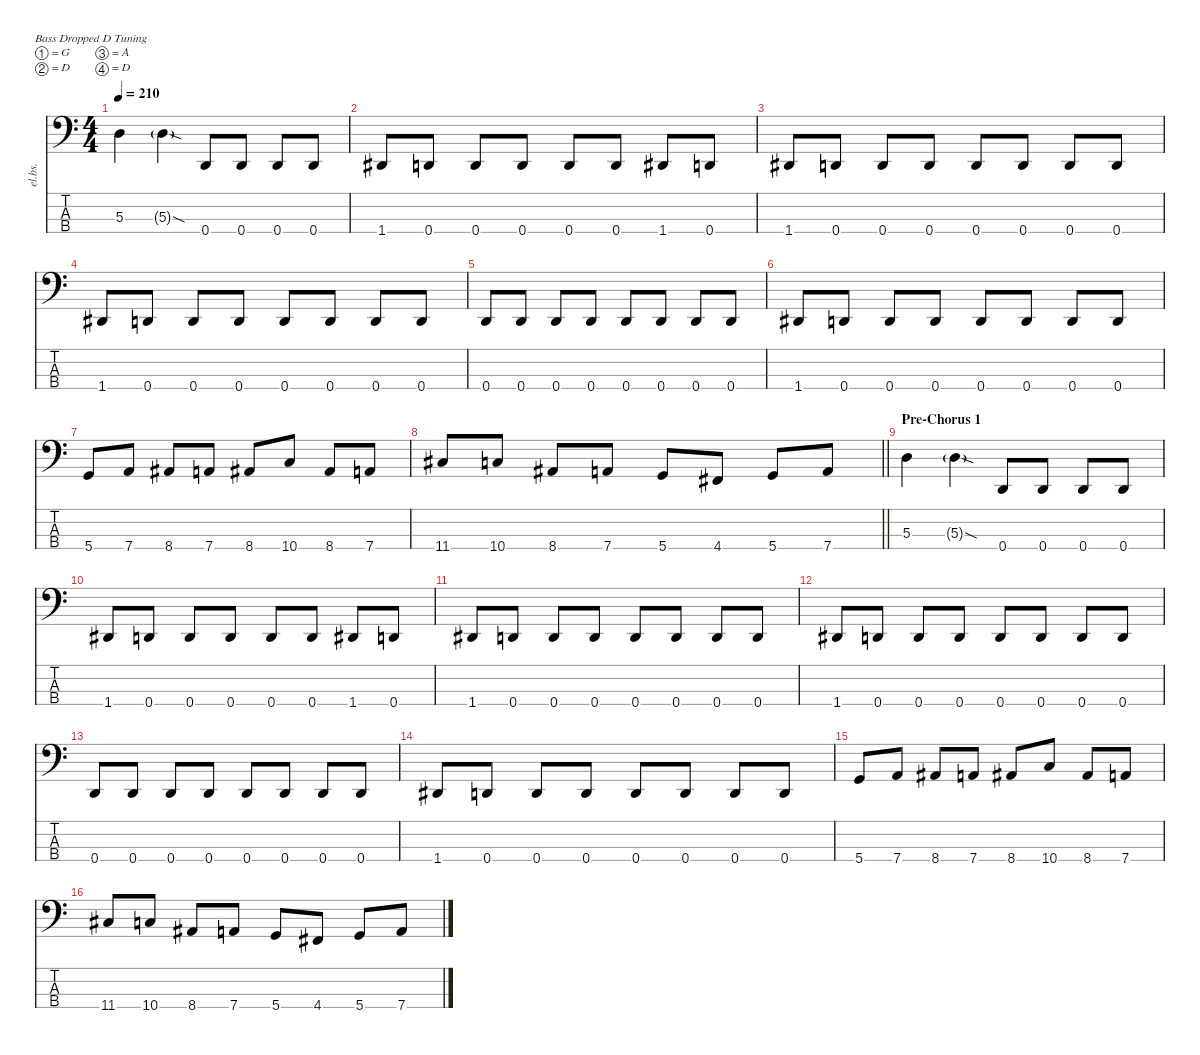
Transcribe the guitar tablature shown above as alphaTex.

\defaultSystemsLayout 4
\hideDynamics
\bracketExtendMode nobrackets
\otherSystemsTrackNameOrientation horizontal
\track ("John Campbell" "el.bs.") {instrument electricbasspick}
\staff {score tabs}
\tuning (G2 D2 A1 D1)
\ts (4 4)
\tempo 210
\clef f4
\ks c
5.3.4{dy f} 5.3{sod g}.4{dy mf} 0.4.8{dy f} 0.4.8 0.4.8 0.4.8 |
1.4{acc #}.8 0.4.8 0.4.8 0.4.8 0.4.8 0.4.8 1.4{acc #}.8 0.4.8 |
1.4{acc #}.8 0.4.8 0.4.8 0.4.8 0.4.8 0.4.8 0.4.8 0.4.8 |
1.4{acc #}.8 0.4.8 0.4.8 0.4.8 0.4.8 0.4.8 0.4.8 0.4.8 |
0.4.8 0.4.8 0.4.8 0.4.8 0.4.8 0.4.8 0.4.8 0.4.8 |
1.4{acc #}.8 0.4.8 0.4.8 0.4.8 0.4.8 0.4.8 0.4.8 0.4.8 |
5.4.8 7.4.8 8.4{acc #}.8 7.4.8 8.4{acc #}.8 10.4.8 8.4{acc #}.8 7.4.8 |
\barLineRight lightlight
11.4{acc #}.8 10.4.8 8.4{acc #}.8 7.4.8 5.4.8 4.4{acc #}.8 5.4.8 7.4.8 |
\section ("" "Pre-Chorus 1")
5.3.4 5.3{sod g}.4{dy mf} 0.4.8{dy f} 0.4.8 0.4.8 0.4.8 |
1.4{acc #}.8 0.4.8 0.4.8 0.4.8 0.4.8 0.4.8 1.4{acc #}.8 0.4.8 |
1.4{acc #}.8 0.4.8 0.4.8 0.4.8 0.4.8 0.4.8 0.4.8 0.4.8 |
1.4{acc #}.8 0.4.8 0.4.8 0.4.8 0.4.8 0.4.8 0.4.8 0.4.8 |
0.4.8 0.4.8 0.4.8 0.4.8 0.4.8 0.4.8 0.4.8 0.4.8 |
1.4{acc #}.8 0.4.8 0.4.8 0.4.8 0.4.8 0.4.8 0.4.8 0.4.8 |
5.4.8 7.4.8 8.4{acc #}.8 7.4.8 8.4{acc #}.8 10.4.8 8.4{acc #}.8 7.4.8 |
11.4{acc #}.8 10.4.8 8.4{acc #}.8 7.4.8 5.4.8 4.4{acc #}.8 5.4.8 7.4.8
